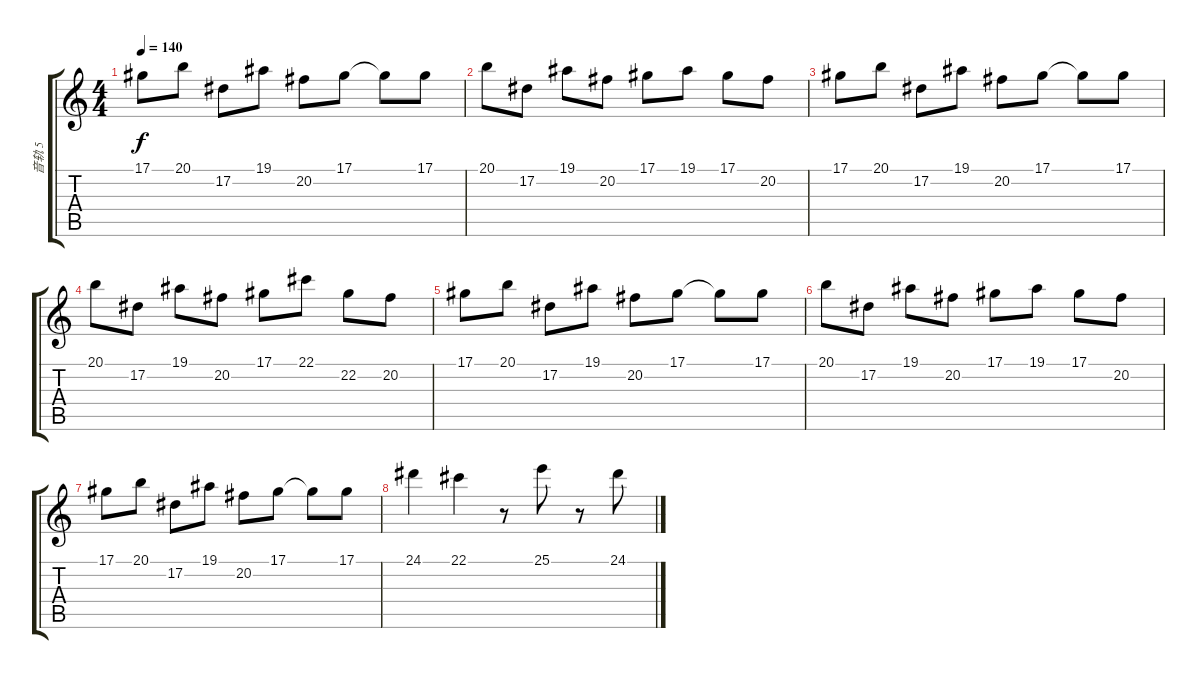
\track ("音轨 5" "音轨 5") {instrument fx4atmosphere}
\staff {score tabs}
\tuning (Eb4 Bb3 Gb3 Db3 Ab2 Eb2) {hide}
\ts (4 4)
\tempo 140
\clef g2
\ks c
17.1.8{dy f} 20.1.8 17.2.8 19.1.8 20.2.8 17.1.8 17.1{t}.8 17.1.8 |
20.1.8 17.2.8 19.1.8 20.2.8 17.1.8 19.1.8 17.1.8 20.2.8 |
17.1.8 20.1.8 17.2.8 19.1.8 20.2.8 17.1.8 17.1{t}.8 17.1.8 |
20.1.8 17.2.8 19.1.8 20.2.8 17.1.8 22.1.8 22.2.8 20.2.8 |
17.1.8 20.1.8 17.2.8 19.1.8 20.2.8 17.1.8 17.1{t}.8 17.1.8 |
20.1.8 17.2.8 19.1.8 20.2.8 17.1.8 19.1.8 17.1.8 20.2.8 |
17.1.8 20.1.8 17.2.8 19.1.8 20.2.8 17.1.8 17.1{t}.8 17.1.8 |
24.1.4 22.1.4 r.8 25.1.8 r.8 24.1.8
